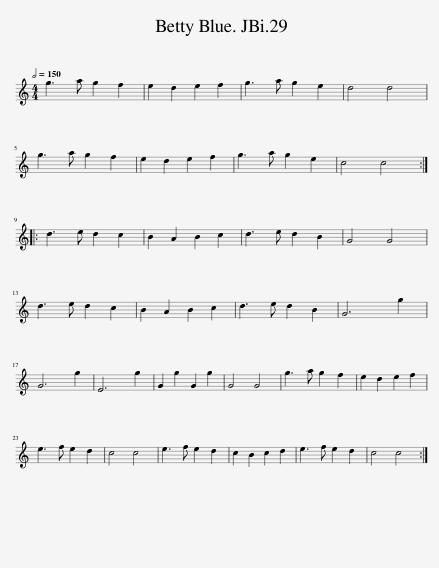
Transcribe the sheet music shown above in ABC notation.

X:1
L:1/8
Q:1/2=150
M:4/4
I:linebreak $
K:C
V:1 treble
V:1
 g3 a g2 f2 | e2 d2 e2 f2 | g3 a g2 e2 | d4 d4 |$ g3 a g2 f2 | %5
 e2 d2 e2 f2 | g3 a g2 e2 | c4 c4 ::$ d3 e d2 c2 | B2 A2 B2 c2 | %10
 d3 e d2 B2 | G4 G4 |$ d3 e d2 c2 | B2 A2 B2 c2 | d3 e d2 B2 | %15
 G6 g2 |$ G6 g2 | E6 g2 | G2 g2 G2 g2 | G4 G4 | %20
 g3 a g2 f2 | e2 d2 e2 f2 |$ e3 f e2 d2 | c4 c4 | e3 f e2 d2 | %25
 c2 B2 c2 d2 | e3 f e2 d2 | c4 c4 :| %28
